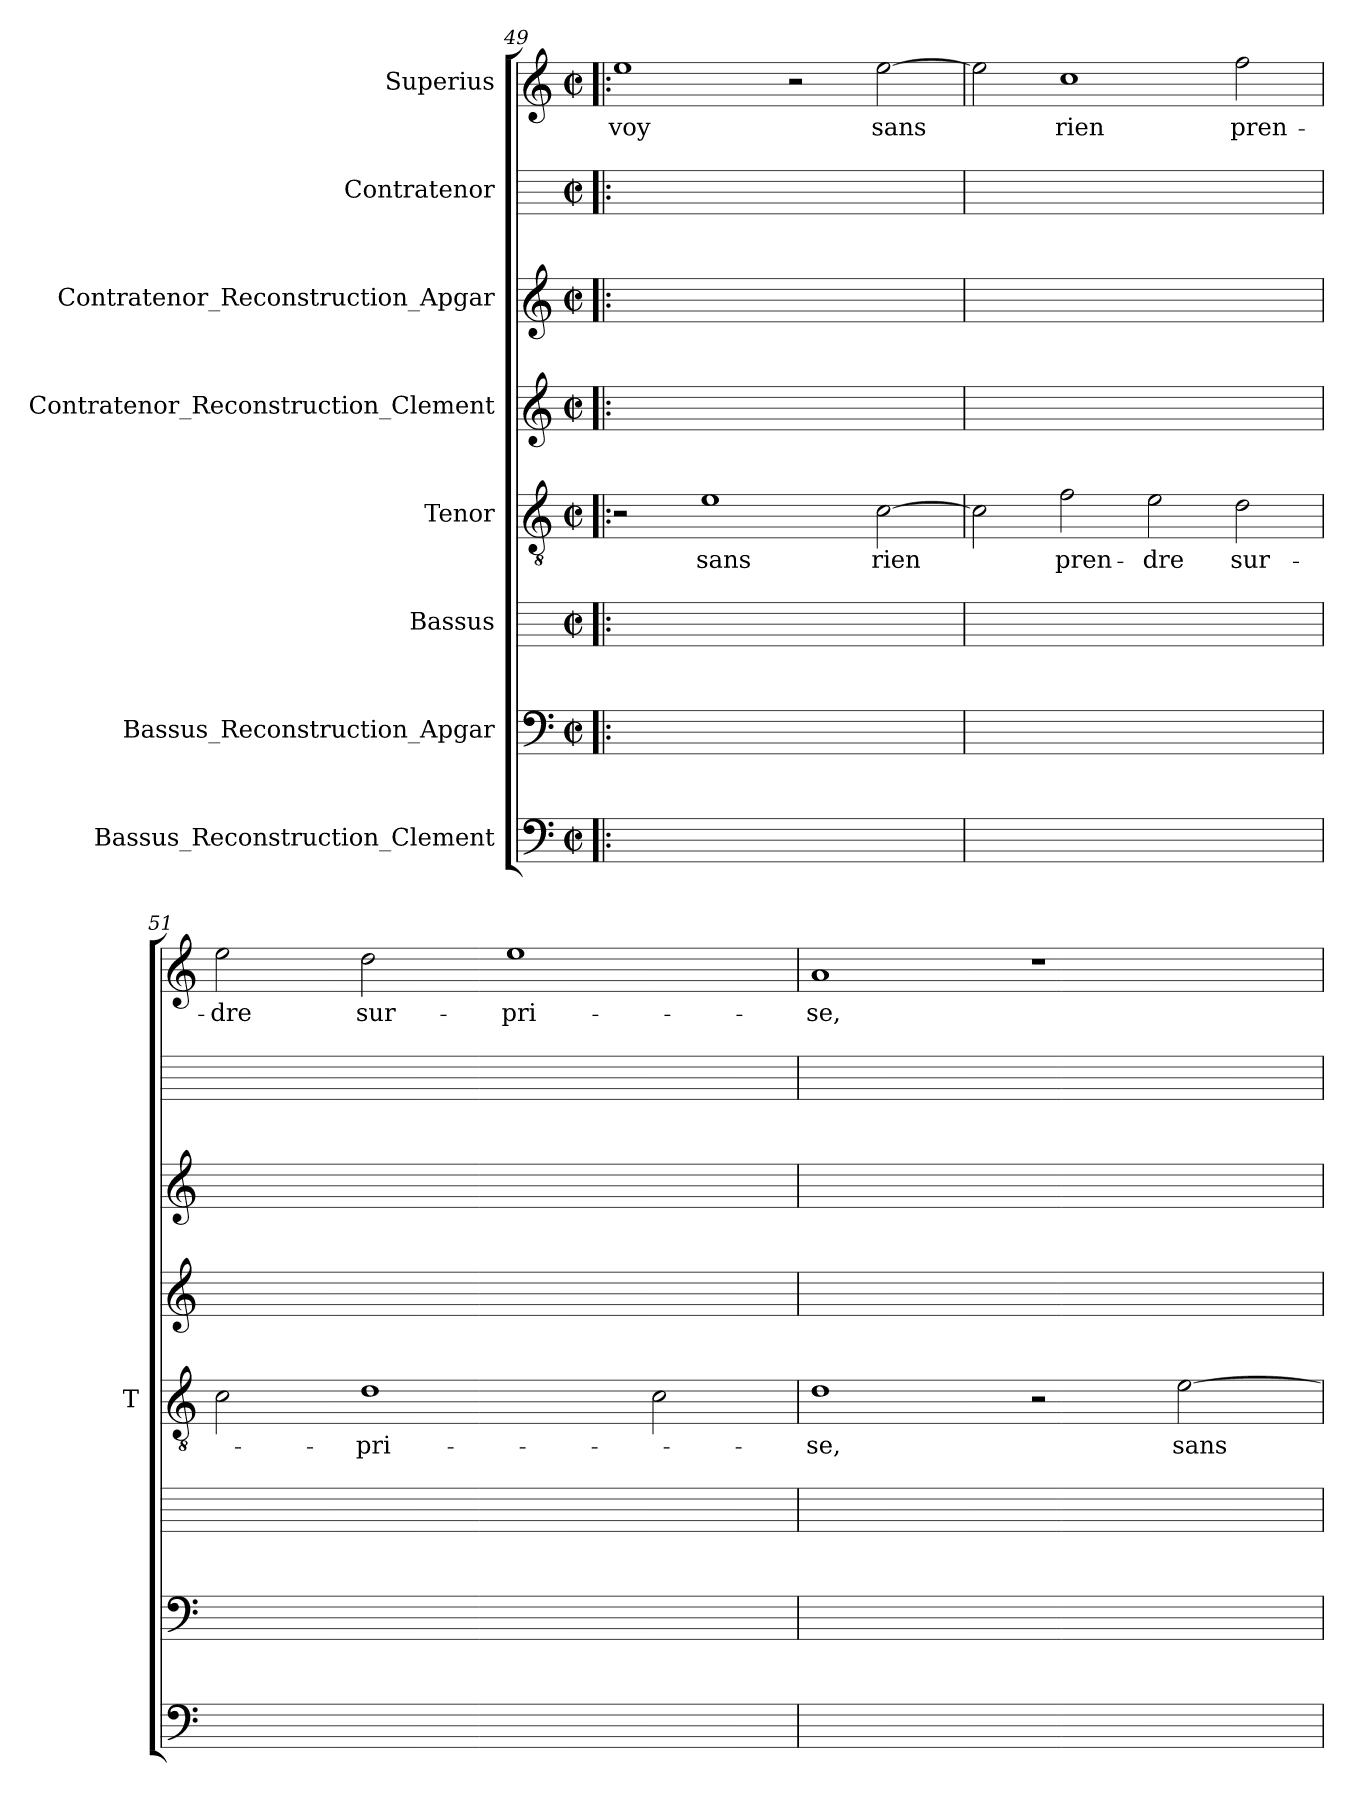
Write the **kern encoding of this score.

**kern	**kern	**kern	**kern	**text	**kern	**kern	**kern	**kern	**text
*part8	*part7	*part6	*part5	*part5	*part4	*part3	*part2	*part1	*part1
*staff8	*staff7	*staff6	*staff5	*staff5	*staff4	*staff3	*staff2	*staff1	*staff1
*I"Bassus_Reconstruction_Clement	*I"Bassus_Reconstruction_Apgar	*I"Bassus	*I"Tenor	*	*I"Contratenor_Reconstruction_Clement	*I"Contratenor_Reconstruction_Apgar	*I"Contratenor	*I"Superius	*
*	*	*	*I'T	*	*	*	*	*	*
*clefF4	*clefF4	*	*clefGv2	*	*clefG2	*clefG2	*	*clefG2	*
*k[]	*k[]	*	*k[]	*	*k[]	*k[]	*	*k[]	*
*C:	*C:	*	*C:	*	*C:	*C:	*	*C:	*
*M2/2	*M2/2	*M2/2	*M2/2	*	*M2/2	*M2/2	*M2/2	*M2/2	*
*met(c|)	*met(c|)	*met(c|)	*met(c|)	*	*met(c|)	*met(c|)	*met(c|)	*met(c|)	*
=49!|:	=49!|:	=49!|:	=49!|:	=49!|:	=49!|:	=49!|:	=49!|:	=49!|:	=49!|:
0ryy	0ryy	0ryy	2r	.	0ryy	0ryy	0ryy	1ee	-voy
.	.	.	1e	-sans	.	.	.	.	.
.	.	.	.	.	.	.	.	2r	.
.	.	.	[2c	-rien	.	.	.	[2ee	-sans
=50	=50	=50	=50	=50	=50	=50	=50	=50	=50
0ryy	0ryy	0ryy	2c]	.	0ryy	0ryy	0ryy	2ee]	.
.	.	.	2f	pren-	.	.	.	1cc	-rien
.	.	.	2e	-dre	.	.	.	.	.
.	.	.	2d	sur-	.	.	.	2ff	pren-
=51	=51	=51	=51	=51	=51	=51	=51	=51	=51
0ryy	0ryy	0ryy	2c	.	0ryy	0ryy	0ryy	2ee	-dre
.	.	.	1d	pri-	.	.	.	2dd	sur-
.	.	.	.	.	.	.	.	1ee	pri-
.	.	.	2c	.	.	.	.	.	.
=52	=52	=52	=52	=52	=52	=52	=52	=52	=52
0ryy	0ryy	0ryy	1d	-se,	0ryy	0ryy	0ryy	1a	-se,
.	.	.	2r	.	.	.	.	1r	.
.	.	.	[2e	-sans	.	.	.	.	.
=	=	=	=	=	=	=	=	=	=
*-	*-	*-	*-	*-	*-	*-	*-	*-	*-
